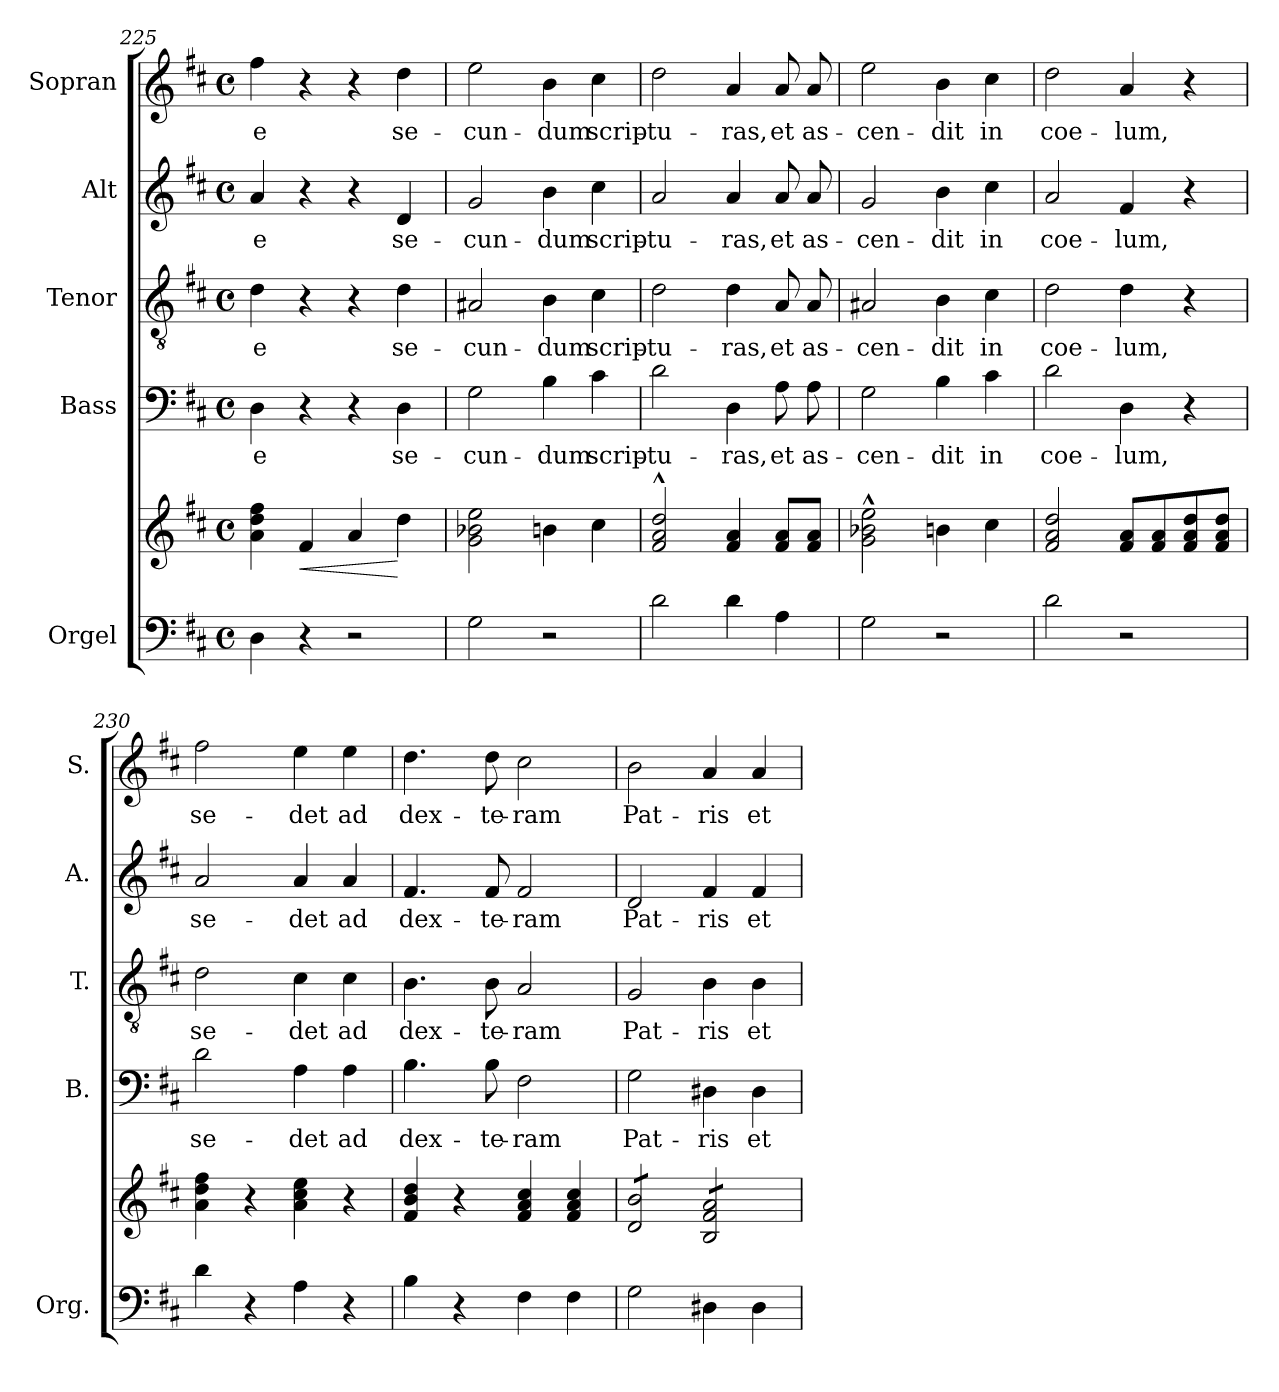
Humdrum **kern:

**kern	**kern	**dynam	**kern	**text	**kern	**text	**kern	**text	**kern	**text
*part5	*part5	*part5	*part4	*part4	*part3	*part3	*part2	*part2	*part1	*part1
*staff6	*staff5	*staff5/6	*staff4	*staff4	*staff3	*staff3	*staff2	*staff2	*staff1	*staff1
*I"Orgel	*	*	*I"Bass	*	*I"Tenor	*	*I"Alt	*	*I"Sopran	*
*I'Org.	*	*	*I'B.	*	*I'T.	*	*I'A.	*	*I'S.	*
*clefF4	*clefG2	*	*clefF4	*	*clefGv2	*	*clefG2	*	*clefG2	*
*k[f#c#]	*k[f#c#]	*	*k[f#c#]	*	*k[f#c#]	*	*k[f#c#]	*	*k[f#c#]	*
*D:	*D:	*	*D:	*	*D:	*	*D:	*	*D:	*
*M4/4	*M4/4	*	*M4/4	*	*M4/4	*	*M4/4	*	*M4/4	*
*met(c)	*met(c)	*	*met(c)	*	*met(c)	*	*met(c)	*	*met(c)	*
=225	=225	=225	=225	=225	=225	=225	=225	=225	=225	=225
!	!	!	!	!LO:LY:b	!	!LO:LY:b	!	!LO:LY:b	!	!LO:LY:b
4D\	4a\ 4dd\ 4ff#\	.	4D\	-e	4d\	-e	4a/	-e	4ff#\	-e
!	!	!LO:HP:b	!	!	!	!	!	!	!	!
4r	4f#/	<	4r	.	4r	.	4r	.	4r	.
2r	4a/	.	4r	.	4r	.	4r	.	4r	.
!	!	!	!	!LO:LY:b	!	!LO:LY:b	!	!LO:LY:b	!	!LO:LY:b
.	4dd\	[	4D\	se-	4d\	se-	4d/	se-	4dd\	se-
!!LO:PB:g=z
=226	=226	=226	=226	=226	=226	=226	=226	=226	=226	=226
!	!	!	!	!LO:LY:b	!	!LO:LY:b	!	!LO:LY:b	!	!LO:LY:b
2G\	2g\ 2b-X\ 2ee\	.	2G\	-cun-	2A#X/	-cun-	2g/	-cun-	2ee\	-cun-
!	!	!	!	!LO:LY:b	!	!LO:LY:b	!	!LO:LY:b	!	!LO:LY:b
2r	4bn\	.	4B\	-dum	4B\	-dum	4b\	-dum	4b\	-dum
!	!	!	!	!LO:LY:b	!	!LO:LY:b	!	!LO:LY:b	!	!LO:LY:b
.	4cc#\	.	4c#\	scrip-	4c#\	scrip-	4cc#\	scrip-	4cc#\	scrip-
=227	=227	=227	=227	=227	=227	=227	=227	=227	=227	=227
!	!	!	!	!LO:LY:b	!	!LO:LY:b	!	!LO:LY:b	!	!LO:LY:b
2d\	2f#/^^> 2a/^^> 2dd/^^>	.	2d\	-tu-	2d\	-tu-	2a/	-tu-	2dd\	-tu-
!	!	!	!	!LO:LY:b	!	!LO:LY:b	!	!LO:LY:b	!	!LO:LY:b
4d\	4f#/ 4a/	.	4D\	-ras,	4d\	-ras,	4a/	-ras,	4a/	-ras,
!	!	!	!	!LO:LY:b	!	!LO:LY:b	!	!LO:LY:b	!	!LO:LY:b
4A\	8f#/ 8a/L	.	8A\	et	8A/	et	8a/	et	8a/	et
!	!	!	!	!LO:LY:b	!	!LO:LY:b	!	!LO:LY:b	!	!LO:LY:b
.	8f#/ 8a/J	.	8A\	as-	8A/	as-	8a/	as-	8a/	as-
=228	=228	=228	=228	=228	=228	=228	=228	=228	=228	=228
!	!	!	!	!LO:LY:b	!	!LO:LY:b	!	!LO:LY:b	!	!LO:LY:b
2G\	2g\^^> 2b-X\^^> 2ee\^^>	.	2G\	-cen-	2A#X/	-cen-	2g/	-cen-	2ee\	-cen-
!	!	!	!	!LO:LY:b	!	!LO:LY:b	!	!LO:LY:b	!	!LO:LY:b
2r	4bn\	.	4B\	-dit	4B\	-dit	4b\	-dit	4b\	-dit
!	!	!	!	!LO:LY:b	!	!LO:LY:b	!	!LO:LY:b	!	!LO:LY:b
.	4cc#\	.	4c#\	in	4c#\	in	4cc#\	in	4cc#\	in
=229	=229	=229	=229	=229	=229	=229	=229	=229	=229	=229
!	!	!	!	!LO:LY:b	!	!LO:LY:b	!	!LO:LY:b	!	!LO:LY:b
2d\	2f#/ 2a/ 2dd/	.	2d\	coe-	2d\	coe-	2a/	coe-	2dd\	coe-
!	!	!	!	!LO:LY:b	!	!LO:LY:b	!	!LO:LY:b	!	!LO:LY:b
2r	8f#/ 8a/L	.	4D\	-lum,	4d\	-lum,	4f#/	-lum,	4a/	-lum,
.	8f#/ 8a/	.	.	.	.	.	.	.	.	.
.	8f#/ 8a/ 8dd/	.	4r	.	4r	.	4r	.	4r	.
.	8f#/ 8a/ 8dd/J	.	.	.	.	.	.	.	.	.
=230	=230	=230	=230	=230	=230	=230	=230	=230	=230	=230
!	!	!	!	!LO:LY:b	!	!LO:LY:b	!	!LO:LY:b	!	!LO:LY:b
4d\	4a\ 4dd\ 4ff#\	.	2d\	se-	2d\	se-	2a/	se-	2ff#\	se-
4r	4r	.	.	.	.	.	.	.	.	.
!	!	!	!	!LO:LY:b	!	!LO:LY:b	!	!LO:LY:b	!	!LO:LY:b
4A\	4a\ 4cc#\ 4ee\	.	4A\	-det	4c#\	-det	4a/	-det	4ee\	-det
!	!	!	!	!LO:LY:b	!	!LO:LY:b	!	!LO:LY:b	!	!LO:LY:b
4r	4r	.	4A\	ad	4c#\	ad	4a/	ad	4ee\	ad
=231	=231	=231	=231	=231	=231	=231	=231	=231	=231	=231
!	!	!	!	!LO:LY:b	!	!LO:LY:b	!	!LO:LY:b	!	!LO:LY:b
4B\	4f#/ 4b/ 4dd/	.	4.B\	dex-	4.B\	dex-	4.f#/	dex-	4.dd\	dex-
4r	4r	.	.	.	.	.	.	.	.	.
!	!	!	!	!LO:LY:b	!	!LO:LY:b	!	!LO:LY:b	!	!LO:LY:b
.	.	.	8B\	-te-	8B\	-te-	8f#/	-te-	8dd\	-te-
!	!	!	!	!LO:LY:b	!	!LO:LY:b	!	!LO:LY:b	!	!LO:LY:b
4F#\	4f#/ 4a/ 4cc#/	.	2F#\	-ram	2A/	-ram	2f#/	-ram	2cc#\	-ram
4F#\	4f#/ 4a/ 4cc#/	.	.	.	.	.	.	.	.	.
!!LO:LB:g=z
=232	=232	=232	=232	=232	=232	=232	=232	=232	=232	=232
!	!	!	!	!LO:LY:b	!	!LO:LY:b	!	!LO:LY:b	!	!LO:LY:b
*	*tremolo	*	*	*	*	*	*	*	*	*
2G\	8d/ 8b/L	.	2G\	Pat-	2G/	Pat-	2d/	Pat-	2b\	Pat-
.	8d/ 8b/	.	.	.	.	.	.	.	.	.
.	8d/ 8b/	.	.	.	.	.	.	.	.	.
.	8d/ 8b/J	.	.	.	.	.	.	.	.	.
!	!	!	!	!LO:LY:b	!	!LO:LY:b	!	!LO:LY:b	!	!LO:LY:b
4D#X\	8B/ 8f#/ 8a/L	.	4D#X\	-ris	4B\	-ris	4f#/	-ris	4a/	-ris
.	8B/ 8f#/ 8a/	.	.	.	.	.	.	.	.	.
!	!	!	!	!LO:LY:b	!	!LO:LY:b	!	!LO:LY:b	!	!LO:LY:b
4D#\	8B/ 8f#/ 8a/	.	4D#\	et	4B\	et	4f#/	et	4a/	et
.	8B/ 8f#/ 8a/J	.	.	.	.	.	.	.	.	.
*	*Xtremolo	*	*	*	*	*	*	*	*	*
=	=	=	=	=	=	=	=	=	=	=
*-	*-	*-	*-	*-	*-	*-	*-	*-	*-	*-
